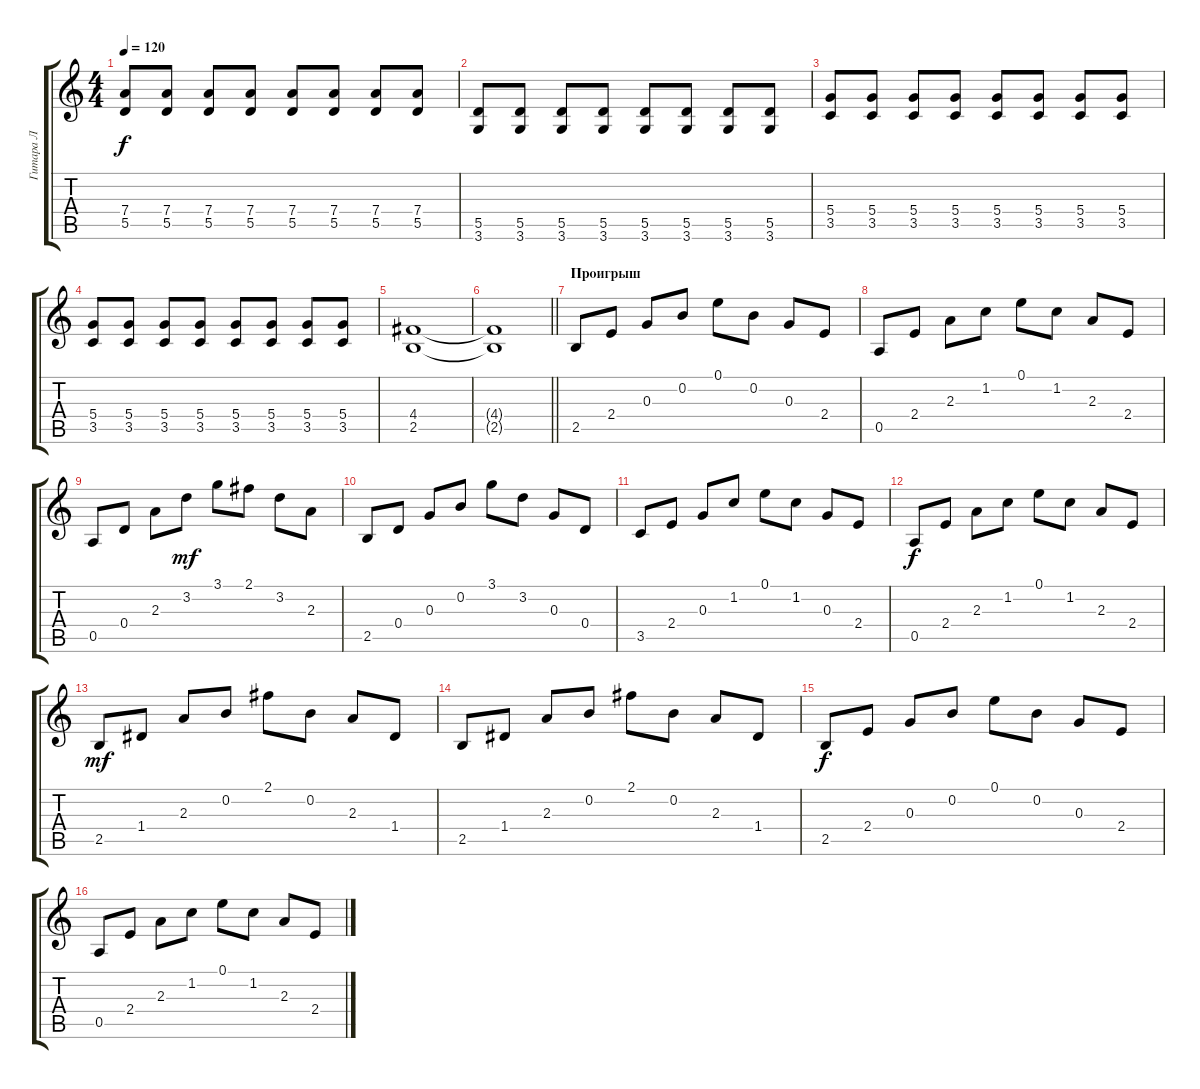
\track ("Гитара Л" "Гитара Л") {instrument distortionguitar}
\staff {score tabs}
\tuning (E4 B3 G3 D3 A2 E2) {hide}
\ts (4 4)
\tempo 120
\clef g2
\ks c
(7.4 5.5).8{dy f} (7.4 5.5).8 (7.4 5.5).8 (7.4 5.5).8 (7.4 5.5).8 (7.4 5.5).8 (7.4 5.5).8 (7.4 5.5).8 |
(5.5 3.6).8 (5.5 3.6).8 (5.5 3.6).8 (5.5 3.6).8 (5.5 3.6).8 (5.5 3.6).8 (5.5 3.6).8 (5.5 3.6).8 |
(5.4 3.5).8 (5.4 3.5).8 (5.4 3.5).8 (5.4 3.5).8 (5.4 3.5).8 (5.4 3.5).8 (5.4 3.5).8 (5.4 3.5).8 |
(5.4 3.5).8 (5.4 3.5).8 (5.4 3.5).8 (5.4 3.5).8 (5.4 3.5).8 (5.4 3.5).8 (5.4 3.5).8 (5.4 3.5).8 |
(4.4 2.5).1{volume 0} |
\barLineRight lightlight
(4.4{t} 2.5{t}).1 |
\section ("" "Проигрыш")
2.5.8{volume 7 instrument acousticguitarsteel} 2.4.8 0.3.8 0.2.8 0.1.8 0.2.8 0.3.8 2.4.8 |
0.5.8 2.4.8 2.3.8 1.2.8 0.1.8 1.2.8 2.3.8 2.4.8 |
0.5.8 0.4.8 2.3.8 3.2.8{dy mf} 3.1.8 2.1.8 3.2.8 2.3.8 |
2.5.8 0.4.8 0.3.8 0.2.8 3.1.8 3.2.8 0.3.8 0.4.8 |
3.5.8 2.4.8 0.3.8 1.2.8 0.1.8 1.2.8 0.3.8 2.4.8 |
0.5.8{dy f} 2.4.8 2.3.8 1.2.8 0.1.8 1.2.8 2.3.8 2.4.8 |
2.5.8{dy mf} 1.4.8 2.3.8 0.2.8 2.1.8 0.2.8 2.3.8 1.4.8 |
2.5.8 1.4.8 2.3.8 0.2.8 2.1.8 0.2.8 2.3.8 1.4.8 |
2.5.8{dy f} 2.4.8 0.3.8 0.2.8 0.1.8 0.2.8 0.3.8 2.4.8 |
0.5.8 2.4.8 2.3.8 1.2.8 0.1.8 1.2.8 2.3.8 2.4.8
